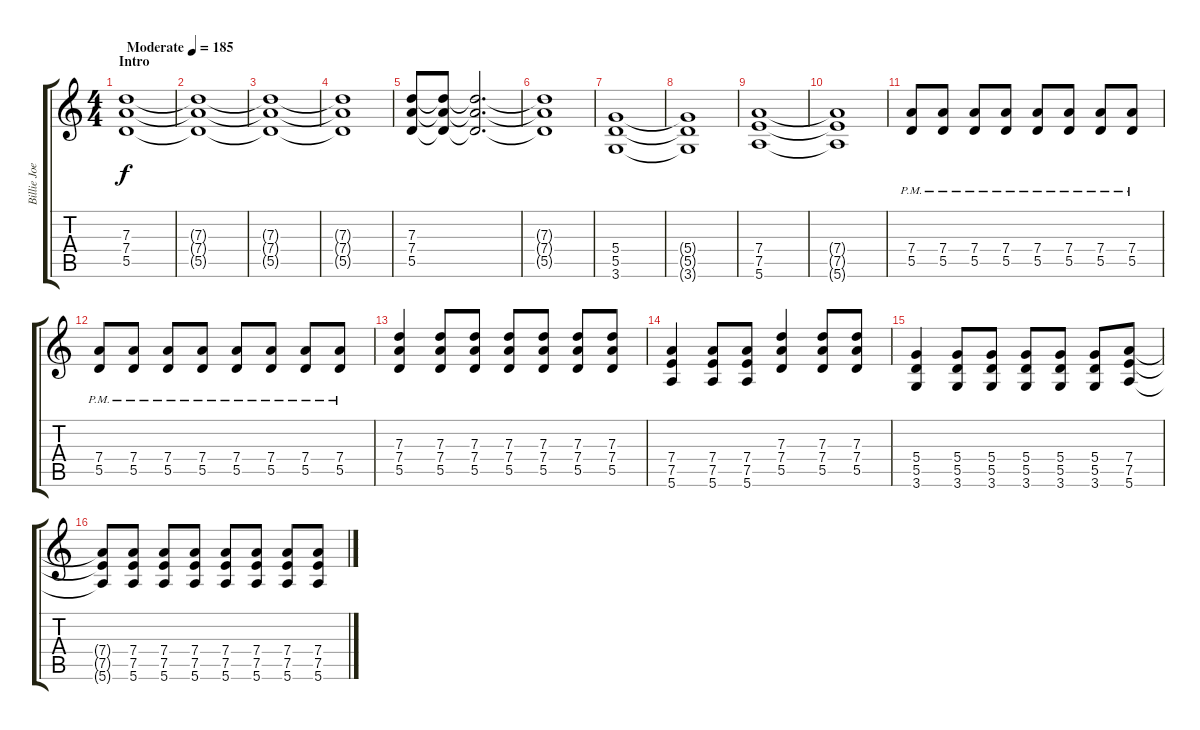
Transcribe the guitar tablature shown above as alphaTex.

\track ("Billie Joe Armstrong - Guitar" "Billie Joe") {instrument distortionguitar}
\staff {score tabs}
\tuning (E4 B3 G3 D3 A2 E2) {hide}
\ts (4 4)
\section ("" "Intro")
\tempo (185 "Moderate")
\clef g2
\ks c
(7.3 7.4 5.5).1{dy f volume 4 instrument distortionguitar} |
(7.3{t} 7.4{t} 5.5{t}).1 |
(7.3{t} 7.4{t} 5.5{t}).1 |
(7.3{t} 7.4{t} 5.5{t}).1 |
(7.3 7.4 5.5).8{volume 11} (7.3{t} 7.4{t} 5.5{t}).8{volume 6} (7.3{t} 7.4{t} 5.5{t}).2{d} |
(7.3{t} 7.4{t} 5.5{t}).1 |
(5.4 5.5 3.6).1{volume 11} |
(5.4{t} 5.5{t} 3.6{t}).1 |
(7.4 7.5 5.6).1 |
(7.4{t} 7.5{t} 5.6{t}).1 |
(7.4{pm} 5.5{pm}).8 (7.4{pm} 5.5{pm}).8 (7.4{pm} 5.5{pm}).8 (7.4{pm} 5.5{pm}).8 (7.4{pm} 5.5{pm}).8 (7.4{pm} 5.5{pm}).8 (7.4{pm} 5.5{pm}).8 (7.4{pm} 5.5{pm}).8 |
(7.4{pm} 5.5{pm}).8 (7.4{pm} 5.5{pm}).8 (7.4{pm} 5.5{pm}).8 (7.4{pm} 5.5{pm}).8 (7.4{pm} 5.5{pm}).8 (7.4{pm} 5.5{pm}).8 (7.4{pm} 5.5{pm}).8 (7.4{pm} 5.5{pm}).8 |
(7.3 7.4 5.5).4 (7.3 7.4 5.5).8 (7.3 7.4 5.5).8 (7.3 7.4 5.5).8 (7.3 7.4 5.5).8 (7.3 7.4 5.5).8 (7.3 7.4 5.5).8 |
(7.4 7.5 5.6).4 (7.4 7.5 5.6).8 (7.4 7.5 5.6).8 (7.3 7.4 5.5).4 (7.3 7.4 5.5).8 (7.3 7.4 5.5).8 |
(5.4 5.5 3.6).4 (5.4 5.5 3.6).8 (5.4 5.5 3.6).8 (5.4 5.5 3.6).8 (5.4 5.5 3.6).8 (5.4 5.5 3.6).8 (7.4 7.5 5.6).8 |
(7.4{t} 7.5{t} 5.6{t}).8 (7.4 7.5 5.6).8 (7.4 7.5 5.6).8 (7.4 7.5 5.6).8 (7.4 7.5 5.6).8 (7.4 7.5 5.6).8 (7.4 7.5 5.6).8 (7.4 7.5 5.6).8
